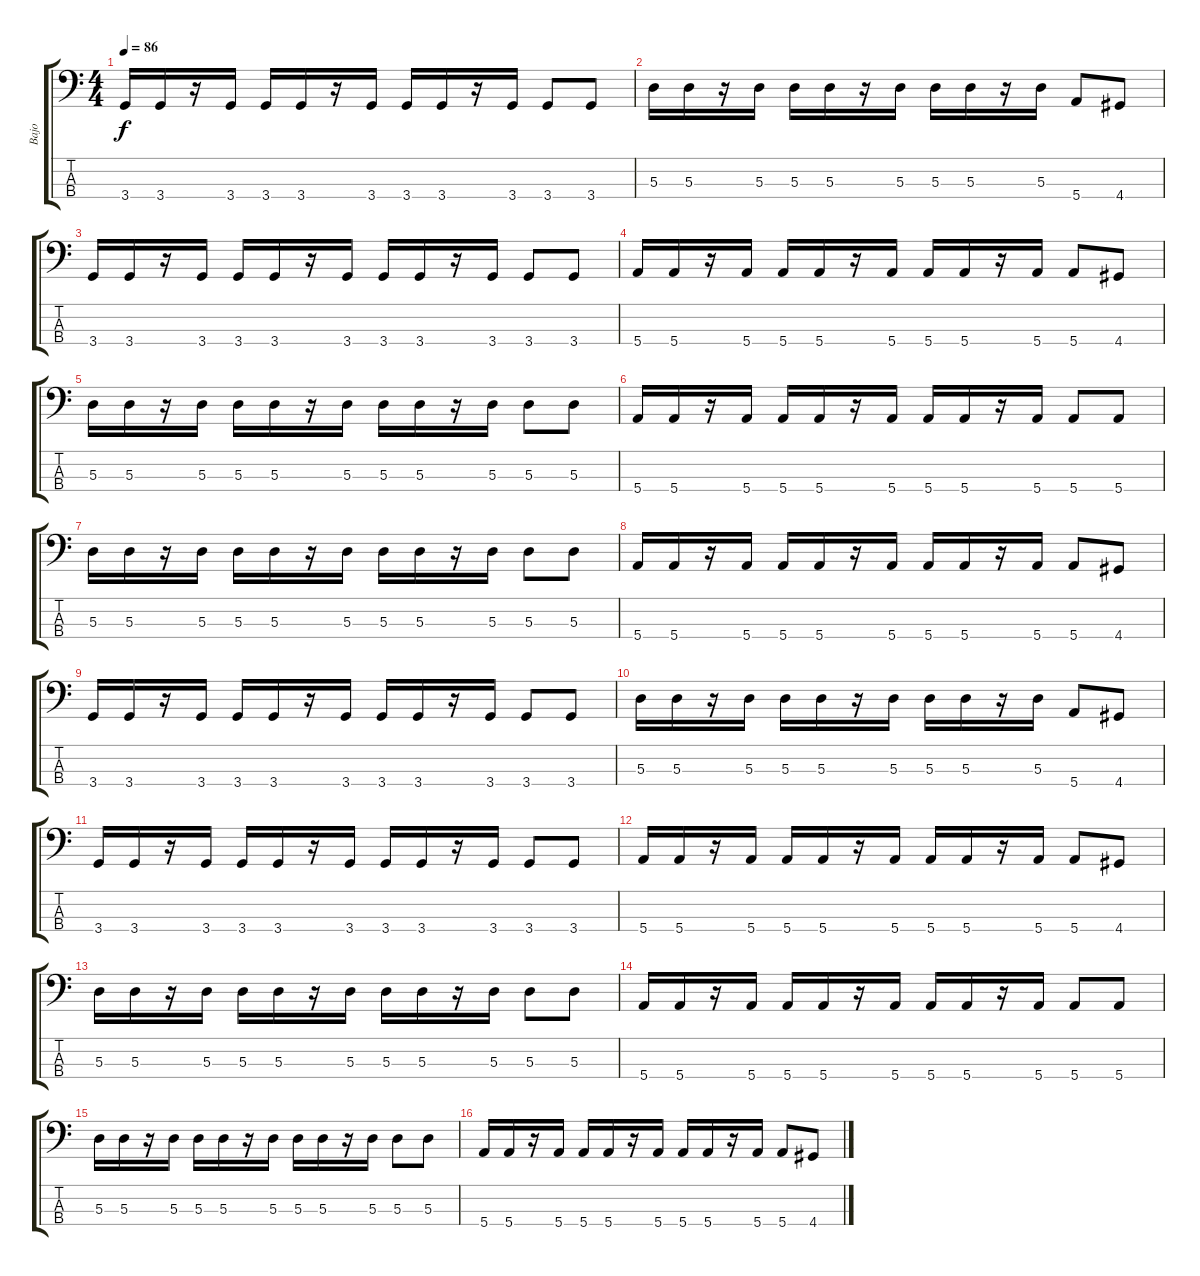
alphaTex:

\track ("Bajo" "Bajo") {instrument electricbasspick}
\staff {score tabs}
\tuning (G2 D2 A1 E1) {hide}
\ts (4 4)
\tempo 86
\clef f4
\ks c
3.4.16{dy f} 3.4.16 r.16 3.4.16 3.4.16 3.4.16 r.16 3.4.16 3.4.16 3.4.16 r.16 3.4.16 3.4.8 3.4.8 |
5.3.16 5.3.16 r.16 5.3.16 5.3.16 5.3.16 r.16 5.3.16 5.3.16 5.3.16 r.16 5.3.16 5.4.8 4.4.8 |
3.4.16 3.4.16 r.16 3.4.16 3.4.16 3.4.16 r.16 3.4.16 3.4.16 3.4.16 r.16 3.4.16 3.4.8 3.4.8 |
5.4.16 5.4.16 r.16 5.4.16 5.4.16 5.4.16 r.16 5.4.16 5.4.16 5.4.16 r.16 5.4.16 5.4.8 4.4.8 |
5.3.16 5.3.16 r.16 5.3.16 5.3.16 5.3.16 r.16 5.3.16 5.3.16 5.3.16 r.16 5.3.16 5.3.8 5.3.8 |
5.4.16 5.4.16 r.16 5.4.16 5.4.16 5.4.16 r.16 5.4.16 5.4.16 5.4.16 r.16 5.4.16 5.4.8 5.4.8 |
5.3.16 5.3.16 r.16 5.3.16 5.3.16 5.3.16 r.16 5.3.16 5.3.16 5.3.16 r.16 5.3.16 5.3.8 5.3.8 |
5.4.16 5.4.16 r.16 5.4.16 5.4.16 5.4.16 r.16 5.4.16 5.4.16 5.4.16 r.16 5.4.16 5.4.8 4.4.8 |
3.4.16 3.4.16 r.16 3.4.16 3.4.16 3.4.16 r.16 3.4.16 3.4.16 3.4.16 r.16 3.4.16 3.4.8 3.4.8 |
5.3.16 5.3.16 r.16 5.3.16 5.3.16 5.3.16 r.16 5.3.16 5.3.16 5.3.16 r.16 5.3.16 5.4.8 4.4.8 |
3.4.16 3.4.16 r.16 3.4.16 3.4.16 3.4.16 r.16 3.4.16 3.4.16 3.4.16 r.16 3.4.16 3.4.8 3.4.8 |
5.4.16 5.4.16 r.16 5.4.16 5.4.16 5.4.16 r.16 5.4.16 5.4.16 5.4.16 r.16 5.4.16 5.4.8 4.4.8 |
5.3.16 5.3.16 r.16 5.3.16 5.3.16 5.3.16 r.16 5.3.16 5.3.16 5.3.16 r.16 5.3.16 5.3.8 5.3.8 |
5.4.16 5.4.16 r.16 5.4.16 5.4.16 5.4.16 r.16 5.4.16 5.4.16 5.4.16 r.16 5.4.16 5.4.8 5.4.8 |
5.3.16 5.3.16 r.16 5.3.16 5.3.16 5.3.16 r.16 5.3.16 5.3.16 5.3.16 r.16 5.3.16 5.3.8 5.3.8 |
5.4.16 5.4.16 r.16 5.4.16 5.4.16 5.4.16 r.16 5.4.16 5.4.16 5.4.16 r.16 5.4.16 5.4.8 4.4.8
